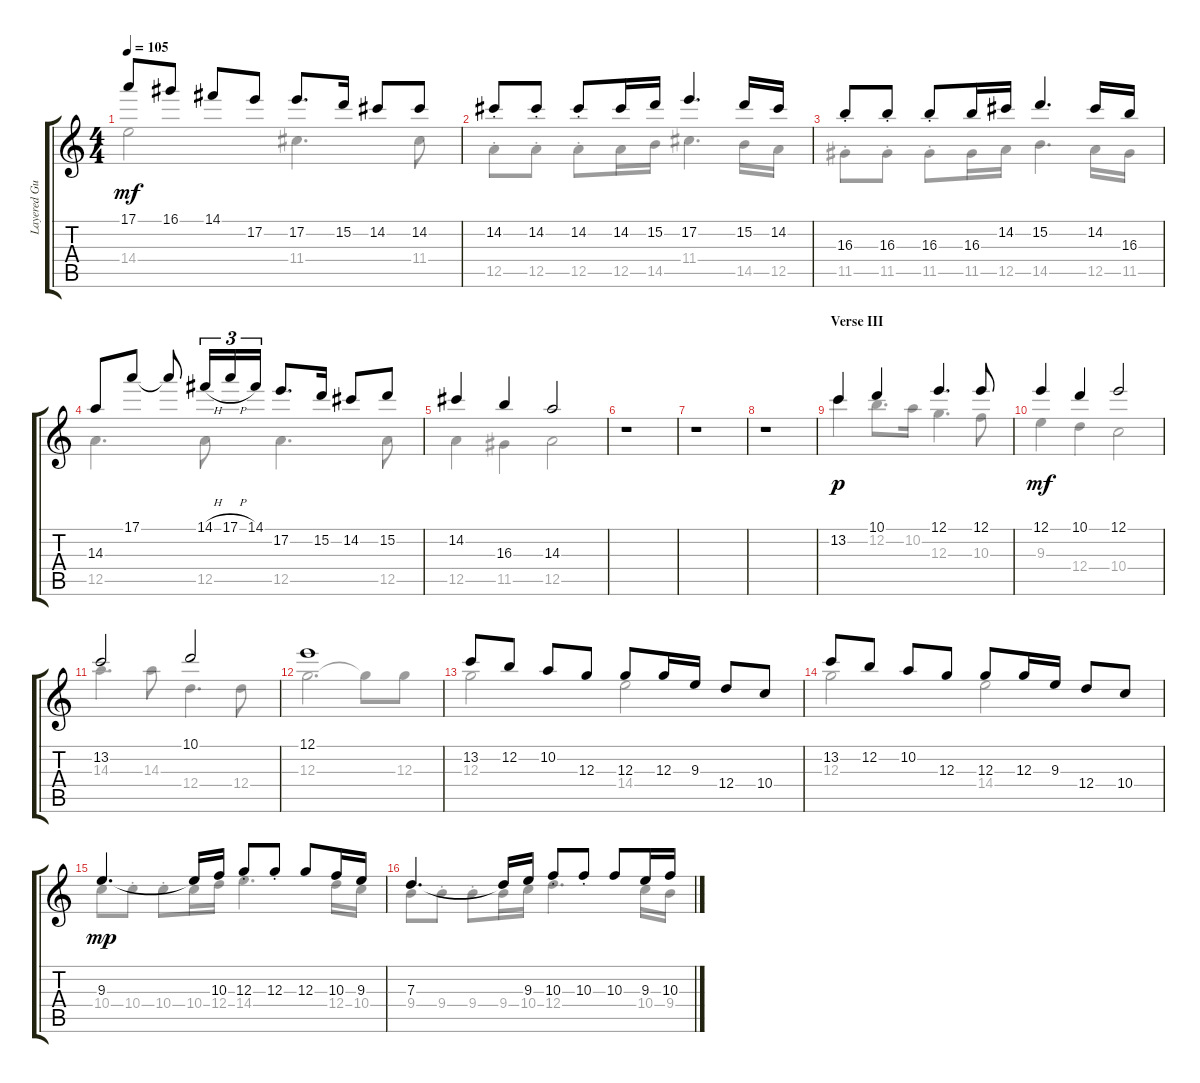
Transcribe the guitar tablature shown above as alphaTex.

\track ("Layered Guitar 2" "Layered Gu") {instrument distortionguitar}
\staff {score tabs}
\tuning (E4 B3 G3 D3 A2 E2) {hide}
\voice
\ts (4 4)
\tempo 105
\clef g2
\ks c
17.1.8{dy mf} 16.1.8 14.1.8 17.2.8 17.2.8{d} 15.2.16 14.2.8 14.2.8 |
14.2{st}.8 14.2{st}.8 14.2{st}.8 14.2.16 15.2.16 17.2.4{d} 15.2.16 14.2.16 |
16.3{st}.8 16.3{st}.8 16.3{st}.8 16.3.16 14.2.16 15.2.4{d} 14.2.16 16.3.16 |
14.3.8 17.1.8 17.1{t}.8 14.1{h}.16{tu (3 2)} 17.1{h}.16{tu (3 2)} 14.1.16{tu (3 2)} 17.2.8{d} 15.2.16 14.2.8 15.2.8 |
14.2.4 16.3.4 14.3.2 |
r.1 |
r.1 |
r.1 |
\section ("" "Verse III")
13.2.4{dy p} 10.1.4 12.1.4{d} 12.1.8 |
12.1.4{dy mf} 10.1.4 12.1.2 |
13.2.2 10.1.2 |
12.1.1 |
13.2.8 12.2.8 10.2.8 12.3.8 12.3.8 12.3.16 9.3.16 12.4.8 10.4.8 |
13.2.8 12.2.8 10.2.8 12.3.8 12.3.8 12.3.16 9.3.16 12.4.8 10.4.8 |
9.3.4{d dy mp} 9.3{t}.16 10.3.16 12.3{st}.8 12.3{st}.8 12.3.8 10.3.16 9.3.16 |
7.3.4{d} 7.3{t}.16 9.3.16 10.3{st}.8 10.3{st}.8 10.3.8 9.3.16 10.3.16
\voice
\clef g2
\ottava regular
\simile none
\ks c
14.4.2{dy mf} 11.4.4{d} 11.4.8 |
12.5{st}.8 12.5{st}.8 12.5{st}.8 12.5.16 14.5.16 11.4.4{d} 14.5.16 12.5.16 |
11.5{st}.8 11.5{st}.8 11.5{st}.8 11.5.16 12.5.16 14.5.4{d} 12.5.16 11.5.16 |
12.5.4{d} 12.5.8 12.5.4{d} 12.5.8 |
12.5.4 11.5.4 12.5.2 |
r.1 |
r.1 |
r.1 |
13.2.4{dy p} 12.2.8{d} 10.2.16 12.3.4{d} 10.3.8 |
9.3.4{dy mf} 12.4.4 10.4.2 |
14.3.4{d} 14.3.8 12.4.4{d} 12.4.8 |
12.3.2{d} 12.3{t}.8 12.3.8 |
12.3.2 14.4.2 |
12.3.2 14.4.2 |
10.4{st}.8{dy mp} 10.4{st}.8 10.4{st}.8 10.4.16 12.4.16 14.4.4{d} 12.4.16 10.4.16 |
9.4{st}.8 9.4{st}.8 9.4{st}.8 9.4.16 10.4.16 12.4.4{d} 10.4.16 9.4.16
